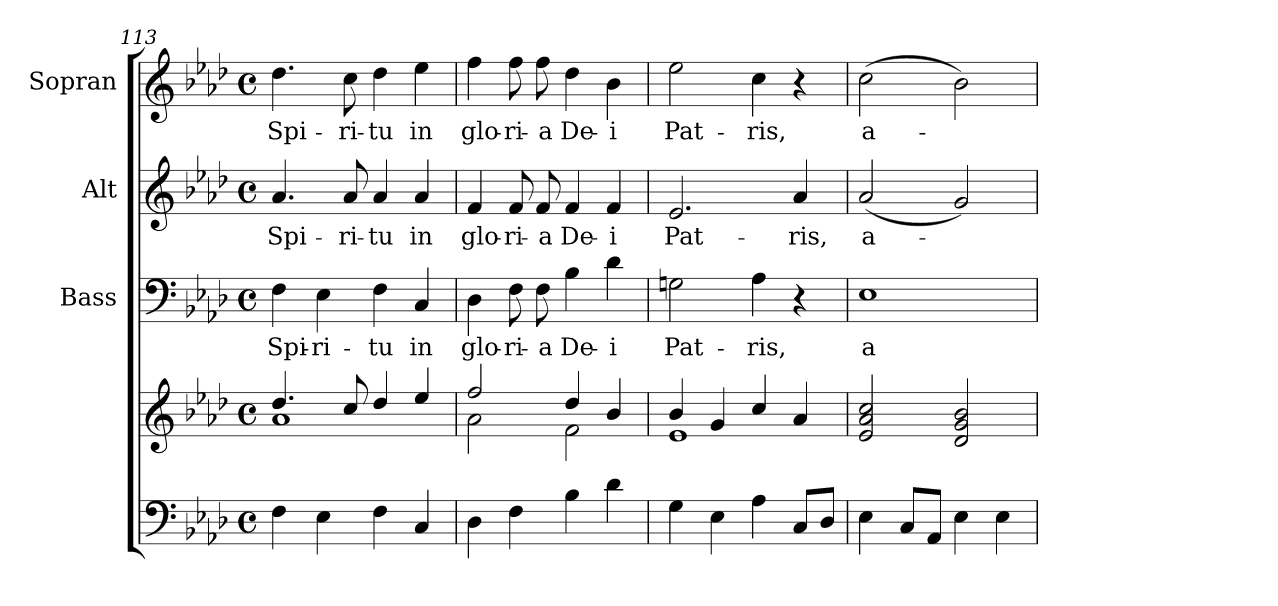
**kern	**kern	**kern	**text	**kern	**text	**kern	**text
*part4	*part4	*part3	*part3	*part2	*part2	*part1	*part1
*staff5	*staff4	*staff3	*staff3	*staff2	*staff2	*staff1	*staff1
*	*	*I"Bass	*	*I"Alt	*	*I"Sopran	*
*	*	*I'B.	*	*I'A.	*	*I'S.	*
*clefF4	*clefG2	*clefF4	*	*clefG2	*	*clefG2	*
*k[b-e-a-d-]	*k[b-e-a-d-]	*k[b-e-a-d-]	*	*k[b-e-a-d-]	*	*k[b-e-a-d-]	*
*A-:	*A-:	*A-:	*	*A-:	*	*A-:	*
*M4/4	*M4/4	*M4/4	*	*M4/4	*	*M4/4	*
*met(c)	*met(c)	*met(c)	*	*met(c)	*	*met(c)	*
=113	=113	=113	=113	=113	=113	=113	=113
*	*^	*	*	*	*	*	*
!	!	!	!	!LO:LY:b	!	!LO:LY:b	!	!LO:LY:b
4F\	4.dd-/	1a-	4F\	Spi-	4.a-/	Spi-	4.dd-\	Spi-
!	!	!	!	!LO:LY:b	!	!	!	!
4E-\	.	.	4E-\	-ri-	.	.	.	.
!	!	!	!	!	!	!LO:LY:b	!	!LO:LY:b
.	8cc/	.	.	.	8a-/	-ri-	8cc\	-ri-
!	!	!	!	!LO:LY:b	!	!LO:LY:b	!	!LO:LY:b
4F\	4dd-/	.	4F\	-tu	4a-/	-tu	4dd-\	-tu
!	!	!	!	!LO:LY:b	!	!LO:LY:b	!	!LO:LY:b
4C/	4ee-/	.	4C/	in	4a-/	in	4ee-\	in
!!LO:PB:g=z
=114	=114	=114	=114	=114	=114	=114	=114	=114
!	!	!	!	!LO:LY:b	!	!LO:LY:b	!	!LO:LY:b
4D-\	2ff/	2a-\	4D-\	glo-	4f/	glo-	4ff\	glo-
!	!	!	!	!LO:LY:b	!	!LO:LY:b	!	!LO:LY:b
4F\	.	.	8F\	-ri-	8f/	-ri-	8ff\	-ri-
!	!	!	!	!LO:LY:b	!	!LO:LY:b	!	!LO:LY:b
.	.	.	8F\	-a	8f/	-a	8ff\	-a
!	!	!	!	!LO:LY:b	!	!LO:LY:b	!	!LO:LY:b
4B-\	4dd-/	2f\	4B-\	De-	4f/	De-	4dd-\	De-
!	!	!	!	!LO:LY:b	!	!LO:LY:b	!	!LO:LY:b
4d-\	4b-/	.	4d-\	-i	4f/	-i	4b-\	-i
=115	=115	=115	=115	=115	=115	=115	=115	=115
!	!	!	!	!LO:LY:b	!	!LO:LY:b	!	!LO:LY:b
4G\	4b-/	1e-	2Gn\	Pat-	2.e-/	Pat-	2ee-\	Pat-
4E-\	4g/	.	.	.	.	.	.	.
!	!	!	!	!LO:LY:b	!	!	!	!LO:LY:b
4A-\	4cc/	.	4A-\	-ris,	.	.	4cc\	-ris,
!	!	!	!	!	!	!LO:LY:b	!	!
8C/L	4a-/	.	4r	.	4a-/	-ris,	4r	.
8D-/J	.	.	.	.	.	.	.	.
*	*v	*v	*	*	*	*	*	*
=116	=116	=116	=116	=116	=116	=116	=116
!	!	!	!LO:LY:b	!	!LO:LY:b	!	!LO:LY:b
4E-\	2e-/ 2a-/ 2cc/	1E-	a-	(<2a-/	a-	(>2cc\	a-
8C/L	.	.	.	.	.	.	.
8AA-/J	.	.	.	.	.	.	.
4E-\	2d-/ 2g/ 2b-/	.	.	2g/)	.	2b-\)	.
4E-\	.	.	.	.	.	.	.
=	=	=	=	=	=	=	=
*-	*-	*-	*-	*-	*-	*-	*-
